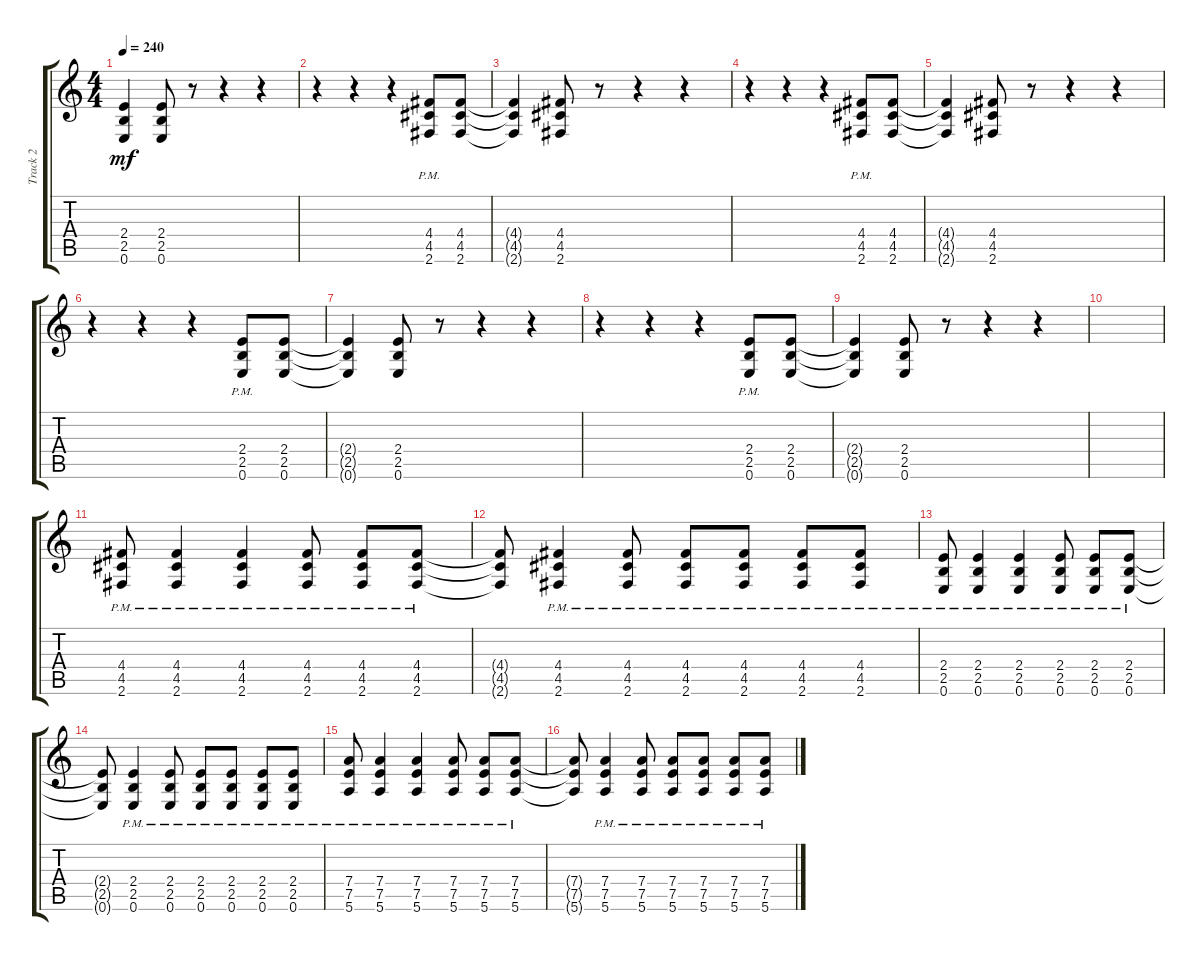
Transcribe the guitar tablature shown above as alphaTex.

\track ("Track 2" "Track 2") {instrument distortionguitar}
\staff {score tabs}
\tuning (E4 B3 G3 D3 A2 E2) {hide}
\ts (4 4)
\tempo 240
\clef g2
\ks c
(2.4{t} 2.5{t} 0.6{t}).4{dy mf} (2.4 2.5 0.6).8 r.8 r.4 r.4 |
r.4 r.4 r.4 (4.4{pm} 4.5{pm} 2.6{pm}).8 (4.4 4.5 2.6).8 |
(4.4{t} 4.5{t} 2.6{t}).4 (4.4 4.5 2.6).8 r.8 r.4 r.4 |
r.4 r.4 r.4 (4.4{pm} 4.5{pm} 2.6{pm}).8 (4.4 4.5 2.6).8 |
(4.4{t} 4.5{t} 2.6{t}).4 (4.4 4.5 2.6).8 r.8 r.4 r.4 |
r.4 r.4 r.4 (2.4{pm} 2.5{pm} 0.6{pm}).8 (2.4 2.5 0.6).8 |
(2.4{t} 2.5{t} 0.6{t}).4 (2.4 2.5 0.6).8 r.8 r.4 r.4 |
r.4 r.4 r.4 (2.4{pm} 2.5{pm} 0.6{pm}).8 (2.4 2.5 0.6).8 |
(2.4{t} 2.5{t} 0.6{t}).4 (2.4 2.5 0.6).8 r.8 r.4 r.4 |
|
(4.4{pm} 4.5{pm} 2.6{pm}).8{balance 0} (4.4{pm} 4.5{pm} 2.6{pm}).4 (4.4{pm} 4.5{pm} 2.6{pm}).4 (4.4{pm} 4.5{pm} 2.6{pm}).8 (4.4{pm} 4.5{pm} 2.6{pm}).8 (4.4{pm} 4.5{pm} 2.6{pm}).8 |
(4.4{t} 4.5{t} 2.6{t}).8 (4.4{pm} 4.5{pm} 2.6{pm}).4 (4.4{pm} 4.5{pm} 2.6{pm}).8 (4.4{pm} 4.5{pm} 2.6{pm}).8 (4.4{pm} 4.5{pm} 2.6{pm}).8 (4.4{pm} 4.5{pm} 2.6{pm}).8 (4.4{pm} 4.5{pm} 2.6{pm}).8 |
(2.4{pm} 2.5{pm} 0.6{pm}).8 (2.4{pm} 2.5{pm} 0.6{pm}).4 (2.4{pm} 2.5{pm} 0.6{pm}).4 (2.4{pm} 2.5{pm} 0.6{pm}).8 (2.4{pm} 2.5{pm} 0.6{pm}).8 (2.4{pm} 2.5{pm} 0.6{pm}).8 |
(2.4{t} 2.5{t} 0.6{t}).8 (2.4{pm} 2.5{pm} 0.6{pm}).4 (2.4{pm} 2.5{pm} 0.6{pm}).8 (2.4{pm} 2.5{pm} 0.6{pm}).8 (2.4{pm} 2.5{pm} 0.6{pm}).8 (2.4{pm} 2.5{pm} 0.6{pm}).8 (2.4{pm} 2.5{pm} 0.6{pm}).8 |
(7.4{pm} 7.5{pm} 5.6{pm}).8 (7.4{pm} 7.5{pm} 5.6{pm}).4 (7.4{pm} 7.5{pm} 5.6{pm}).4 (7.4{pm} 7.5{pm} 5.6{pm}).8 (7.4{pm} 7.5{pm} 5.6{pm}).8 (7.4{pm} 7.5{pm} 5.6{pm}).8 |
(7.4{t} 7.5{t} 5.6{t}).8 (7.4{pm} 7.5{pm} 5.6{pm}).4 (7.4{pm} 7.5{pm} 5.6{pm}).8 (7.4{pm} 7.5{pm} 5.6{pm}).8 (7.4{pm} 7.5{pm} 5.6{pm}).8 (7.4{pm} 7.5{pm} 5.6{pm}).8 (7.4{pm} 7.5{pm} 5.6{pm}).8
